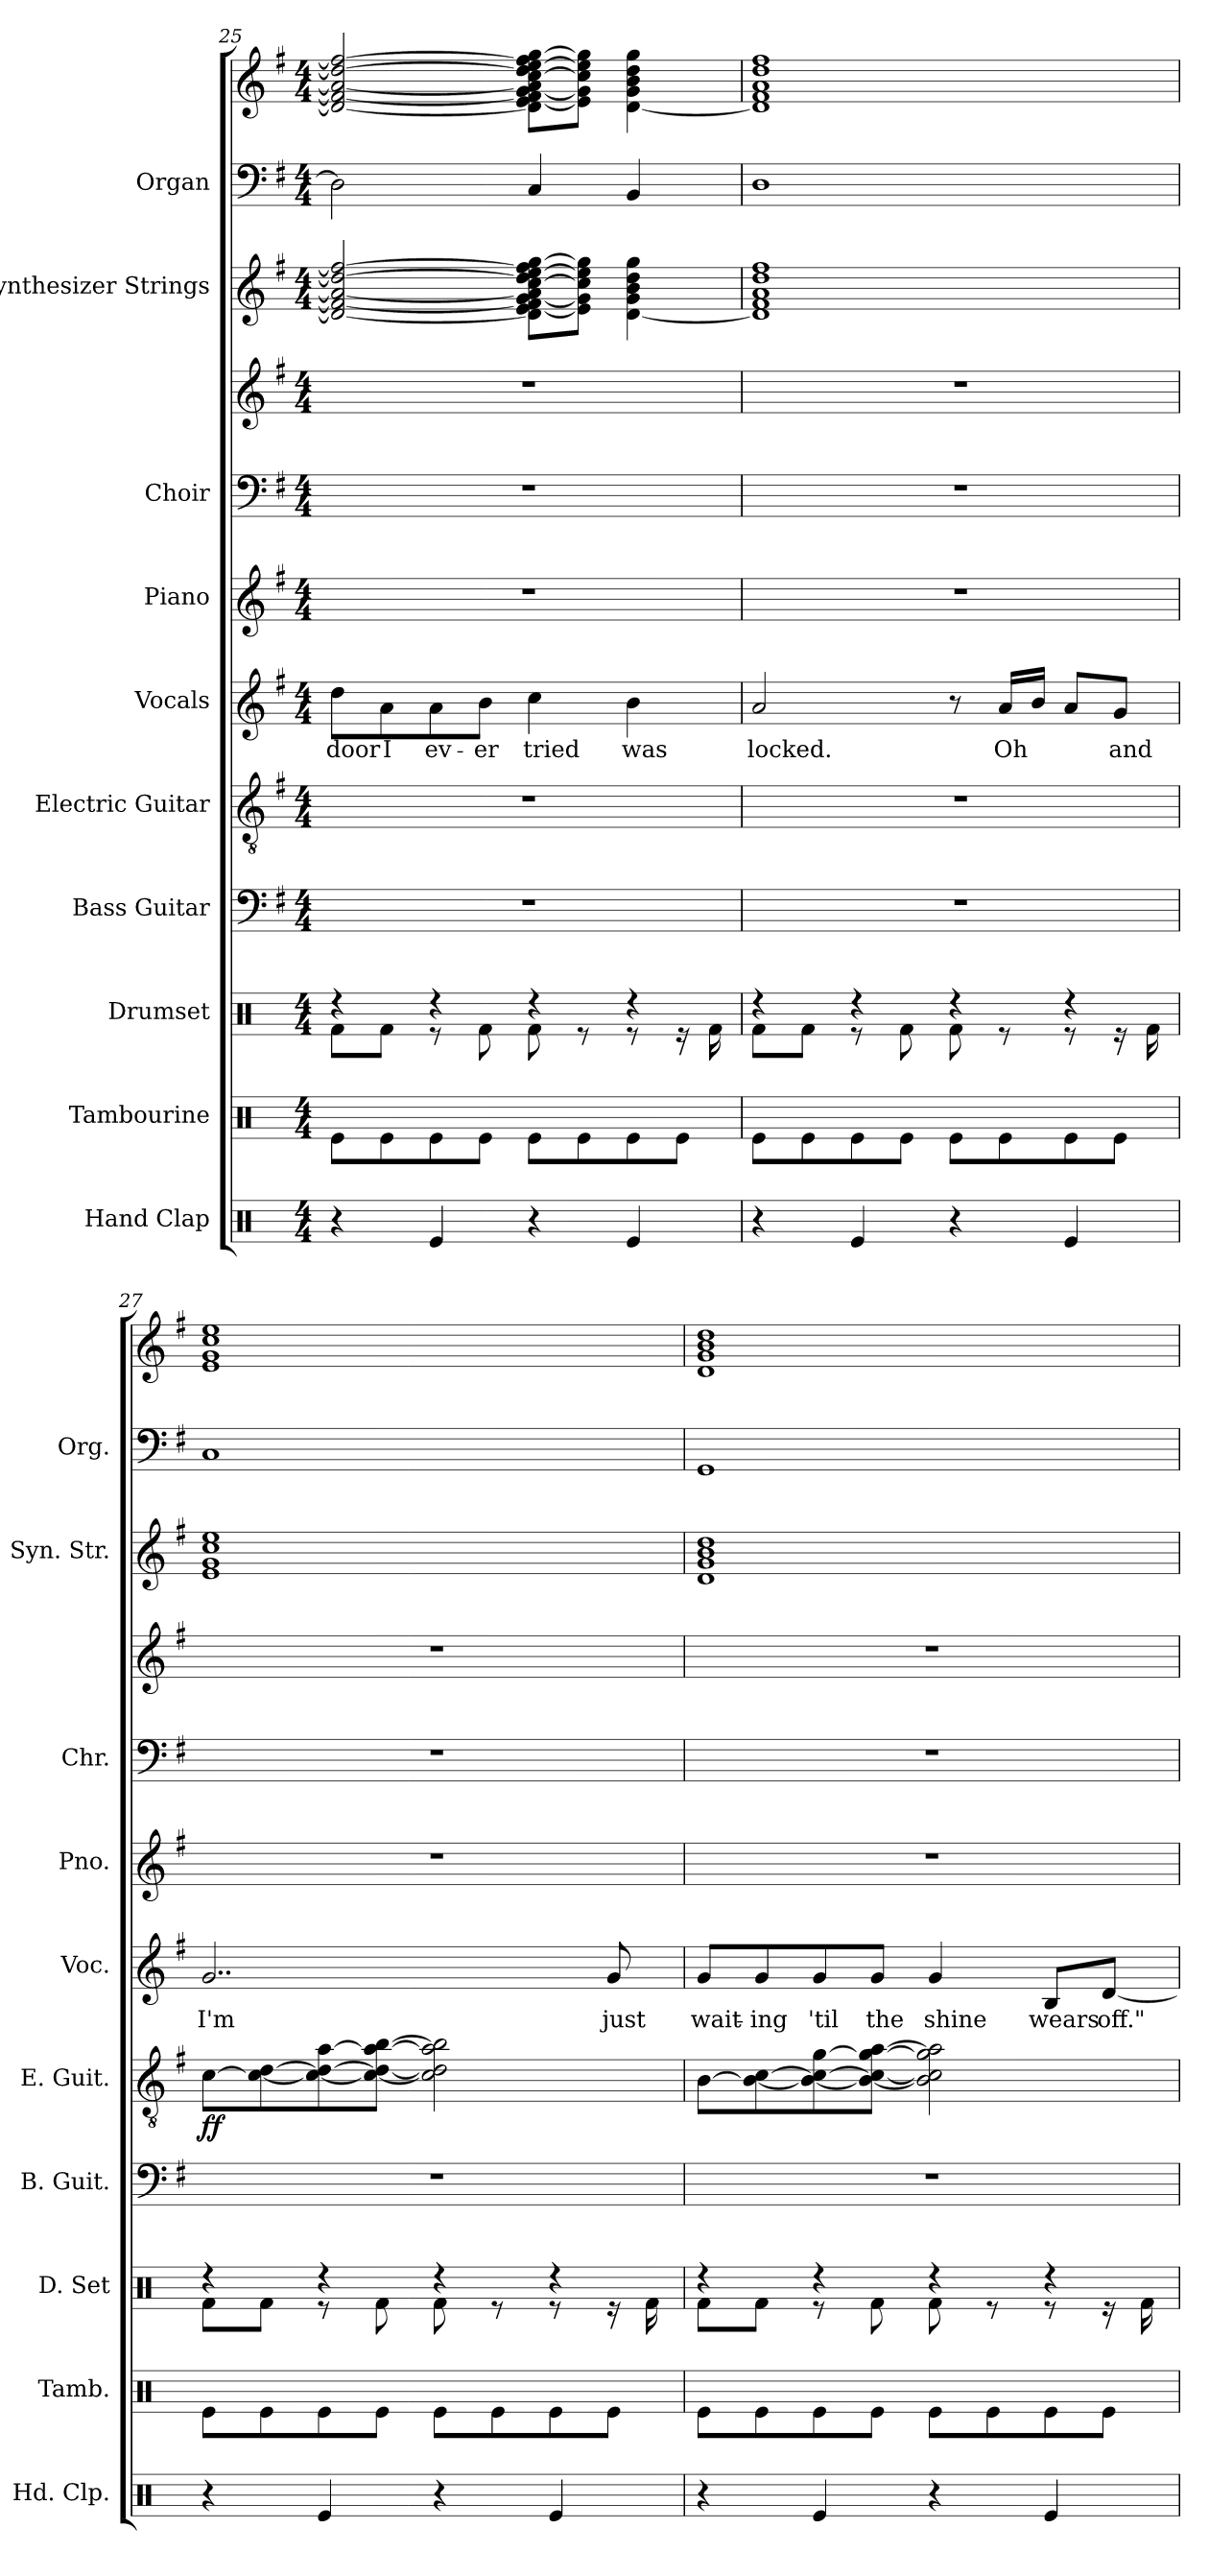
**kern	**kern	**kern	**kern	**kern	**dynam	**kern	**text	**kern	**kern	**kern	**kern	**kern	**kern
*part10	*part9	*part8	*part7	*part6	*part6	*part5	*part5	*part4	*part3	*part3	*part2	*part1	*part1
*staff12	*staff11	*staff10	*staff9	*staff8	*staff8	*staff7	*staff7	*staff6	*staff5	*staff4	*staff3	*staff2	*staff1
*I"Hand Clap	*I"Tambourine	*I"Drumset	*I"Bass Guitar	*I"Electric Guitar	*	*I"Vocals	*	*I"Piano	*I"Choir	*	*I"Synthesizer Strings	*I"Organ	*
*I'Hd. Clp.	*I'Tamb.	*I'D. Set	*I'B. Guit.	*I'E. Guit.	*	*I'Voc.	*	*I'Pno.	*I'Chr.	*	*I'Syn. Str.	*I'Org.	*
*clefX	*clefX	*clefX	*clefF4	*clefGv2	*	*clefG2	*	*clefG2	*clefF4	*clefG2	*clefG2	*clefF4	*clefG2
*	*	*	*ITrd7c12	*	*	*	*	*	*	*	*	*	*
*k[]	*k[]	*k[]	*k[f#]	*k[f#]	*	*k[f#]	*	*k[f#]	*k[f#]	*k[f#]	*k[f#]	*k[f#]	*k[f#]
*M4/4	*M4/4	*M4/4	*M4/4	*M4/4	*	*M4/4	*	*M4/4	*M4/4	*M4/4	*M4/4	*M4/4	*M4/4
=25	=25	=25	=25	=25	=25	=25	=25	=25	=25	=25	=25	=25	=25
*	*	*^	*	*	*	*	*	*	*	*	*	*	*
!	!	!	!	!	!	!	!	!LO:LY:b	!	!	!	!	!	!
4r	8Re\L	4r	8Rf\L	1r	1r	.	8dd\L	door	1r	1r	1r	2d/_ 2f#/_ 2a/_ 2dd/_ 2ff#/_	2D\]	2d/_ 2f#/_ 2a/_ 2dd/_ 2ff#/_
!	!	!	!	!	!	!	!	!LO:LY:b	!	!	!	!	!	!
.	8Re\	.	8Rf\J	.	.	.	8a\	I	.	.	.	.	.	.
!	!	!	!	!	!	!	!	!LO:LY:b	!	!	!	!	!	!
4Re/	8Re\	4r	8r	.	.	.	8a\	ev-	.	.	.	.	.	.
!	!	!	!	!	!	!	!	!LO:LY:b	!	!	!	!	!	!
.	8Re\J	.	8Rf\	.	.	.	8b\J	-er	.	.	.	.	.	.
!	!	!	!	!	!	!	!	!LO:LY:b	!	!	!	!	!	!
4r	8Re\L	4r	8Rf\	.	.	.	4cc\	tried	.	.	.	8d\] [8e\ 8f#\] [8g\ 8a\] [8cc\ 8dd\] [8ee\ 8ff#\] [8gg\L	4C/	8d\] [8e\ 8f#\] [8g\ 8a\] [8cc\ 8dd\] [8ee\ 8ff#\] [8gg\L
.	8Re\	.	8r	.	.	.	.	.	.	.	.	8e\] 8g\] 8cc\] 8ee\] 8gg\]J	.	8e\] 8g\] 8cc\] 8ee\] 8gg\]J
!	!	!	!	!	!	!	!	!LO:LY:b	!	!	!	!	!	!
4Re/	8Re\	4r	8r	.	.	.	4b\	was	.	.	.	[4d\ 4g\ 4b\ 4dd\ 4gg\	4BB/	[4d\ 4g\ 4b\ 4dd\ 4gg\
.	8Re\J	.	16r	.	.	.	.	.	.	.	.	.	.	.
.	.	.	16Rf\	.	.	.	.	.	.	.	.	.	.	.
=26	=26	=26	=26	=26	=26	=26	=26	=26	=26	=26	=26	=26	=26	=26
!	!	!	!	!	!	!	!	!LO:LY:b	!	!	!	!	!	!
4r	8Re\L	4r	8Rf\L	1r	1r	.	2a/	locked.	1r	1r	1r	1d] 1f# 1a 1dd 1ff#	1D	1d] 1f# 1a 1dd 1ff#
.	8Re\	.	8Rf\J	.	.	.	.	.	.	.	.	.	.	.
4Re/	8Re\	4r	8r	.	.	.	.	.	.	.	.	.	.	.
.	8Re\J	.	8Rf\	.	.	.	.	.	.	.	.	.	.	.
4r	8Re\L	4r	8Rf\	.	.	.	8r	.	.	.	.	.	.	.
!	!	!	!	!	!	!	!	!LO:LY:b	!	!	!	!	!	!
.	8Re\	.	8r	.	.	.	16a/LL	Oh	.	.	.	.	.	.
.	.	.	.	.	.	.	16b/JJ	.	.	.	.	.	.	.
4Re/	8Re\	4r	8r	.	.	.	8a/L	.	.	.	.	.	.	.
!	!	!	!	!	!	!	!	!LO:LY:b	!	!	!	!	!	!
.	8Re\J	.	16r	.	.	.	8g/J	and	.	.	.	.	.	.
.	.	.	16Rf\	.	.	.	.	.	.	.	.	.	.	.
!!LO:PB:g=z
=27	=27	=27	=27	=27	=27	=27	=27	=27	=27	=27	=27	=27	=27	=27
!	!	!	!	!	!	!LO:DY:b	!	!LO:LY:b	!	!	!	!	!	!
4r	8Re\L	4r	8Rf\L	1r	[8c\L	ff	2..g/	I'm	1r	1r	1r	1e 1g 1cc 1ee	1C	1e 1g 1cc 1ee
.	8Re\	.	8Rf\J	.	8c\_ [8d\	.	.	.	.	.	.	.	.	.
4Re/	8Re\	4r	8r	.	8c\_ 8d\_ [8a\	.	.	.	.	.	.	.	.	.
.	8Re\J	.	8Rf\	.	8c\_ 8d\_ 8a\_ [8b\J	.	.	.	.	.	.	.	.	.
4r	8Re\L	4r	8Rf\	.	2c\] 2d\] 2a\] 2b\]	.	.	.	.	.	.	.	.	.
.	8Re\	.	8r	.	.	.	.	.	.	.	.	.	.	.
4Re/	8Re\	4r	8r	.	.	.	.	.	.	.	.	.	.	.
!	!	!	!	!	!	!	!	!LO:LY:b	!	!	!	!	!	!
.	8Re\J	.	16r	.	.	.	8g/	just	.	.	.	.	.	.
.	.	.	16Rf\	.	.	.	.	.	.	.	.	.	.	.
=28	=28	=28	=28	=28	=28	=28	=28	=28	=28	=28	=28	=28	=28	=28
!	!	!	!	!	!	!	!	!LO:LY:b	!	!	!	!	!	!
4r	8Re\L	4r	8Rf\L	1r	[8B\L	.	8g/L	wait-	1r	1r	1r	1d 1g 1b 1dd	1GG	1d 1g 1b 1dd
!	!	!	!	!	!	!	!	!LO:LY:b	!	!	!	!	!	!
.	8Re\	.	8Rf\J	.	8B\_ [8c\	.	8g/	-ing	.	.	.	.	.	.
!	!	!	!	!	!	!	!	!LO:LY:b	!	!	!	!	!	!
4Re/	8Re\	4r	8r	.	8B\_ 8c\_ [8g\	.	8g/	'til	.	.	.	.	.	.
!	!	!	!	!	!	!	!	!LO:LY:b	!	!	!	!	!	!
.	8Re\J	.	8Rf\	.	8B\_ 8c\_ 8g\_ [8a\J	.	8g/J	the	.	.	.	.	.	.
!	!	!	!	!	!	!	!	!LO:LY:b	!	!	!	!	!	!
4r	8Re\L	4r	8Rf\	.	2B\] 2c\] 2g\] 2a\]	.	4g/	shine	.	.	.	.	.	.
.	8Re\	.	8r	.	.	.	.	.	.	.	.	.	.	.
!	!	!	!	!	!	!	!	!LO:LY:b	!	!	!	!	!	!
4Re/	8Re\	4r	8r	.	.	.	8B/L	wears	.	.	.	.	.	.
!	!	!	!	!	!	!	!	!LO:LY:b	!	!	!	!	!	!
.	8Re\J	.	16r	.	.	.	[8d/J	off."	.	.	.	.	.	.
.	.	.	16Rf\	.	.	.	.	.	.	.	.	.	.	.
*	*	*v	*v	*	*	*	*	*	*	*	*	*	*	*
=	=	=	=	=	=	=	=	=	=	=	=	=	=
*-	*-	*-	*-	*-	*-	*-	*-	*-	*-	*-	*-	*-	*-
